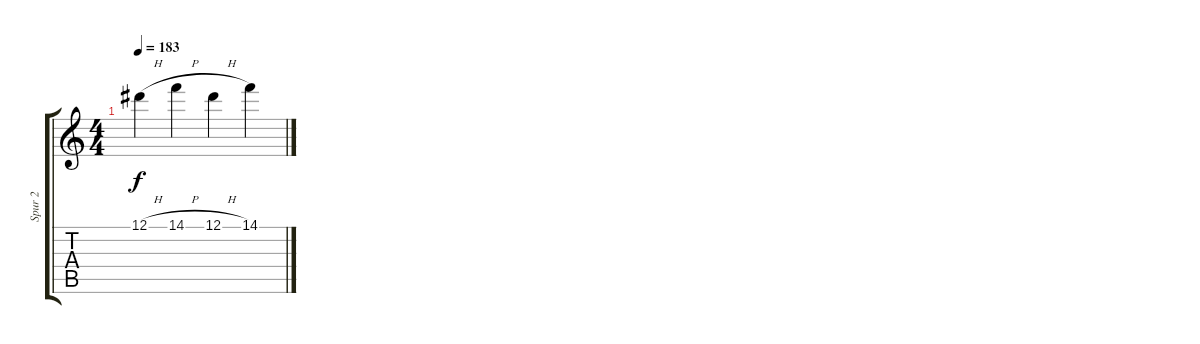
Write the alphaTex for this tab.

\track ("Spur 2" "Spur 2") {instrument distortionguitar}
\staff {score tabs}
\tuning (Eb4 Bb3 Gb3 Db3 Ab2 Eb2) {hide}
\ts (4 4)
\tempo 183
\clef g2
\ks c
12.1{h}.4{dy f} 14.1{h}.4 12.1{h}.4 14.1.4
